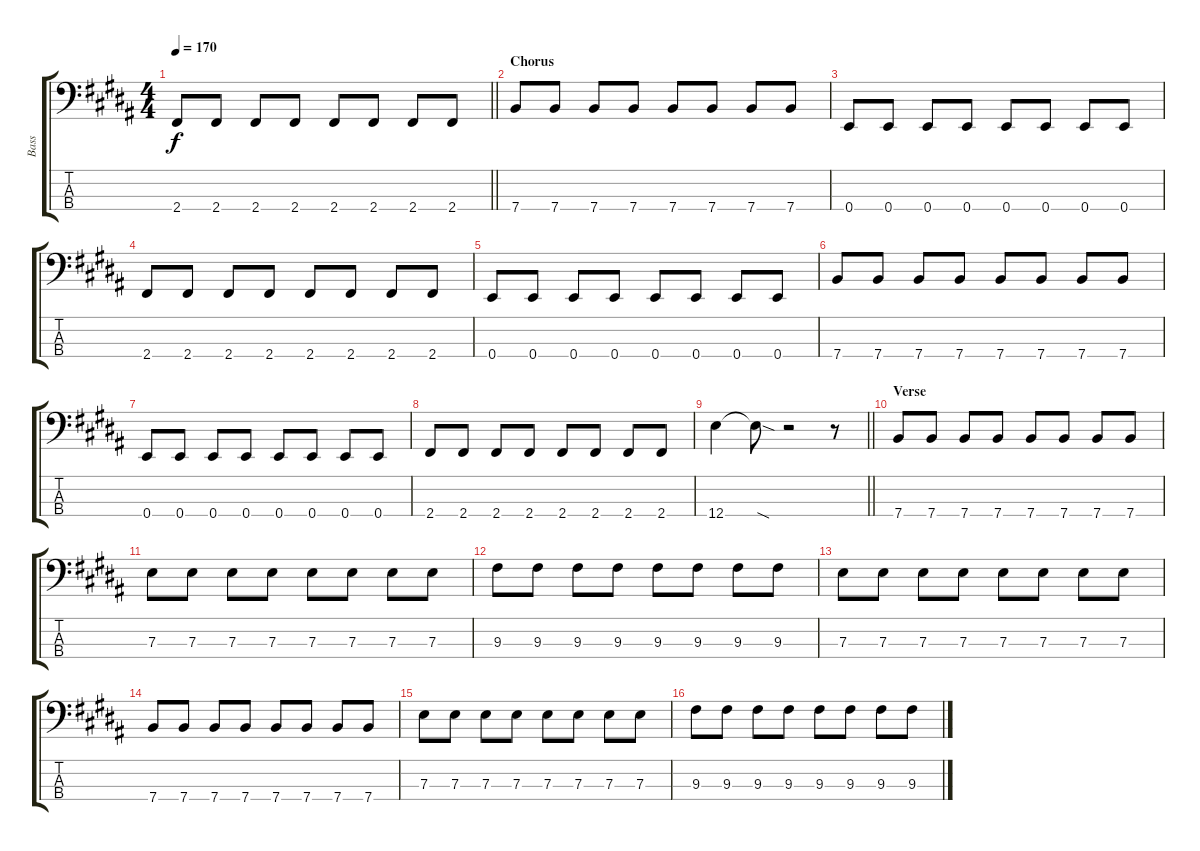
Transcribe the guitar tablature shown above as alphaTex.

\track ("Bass" "Bass") {instrument electricbasspick}
\staff {score tabs}
\tuning (G2 D2 A1 E1) {hide}
\ts (4 4)
\tempo 170
\clef f4
\barLineRight lightlight
\ks b
2.4.8{dy f} 2.4.8 2.4.8 2.4.8 2.4.8 2.4.8 2.4.8 2.4.8 |
\section ("" "Chorus")
7.4.8 7.4.8 7.4.8 7.4.8 7.4.8 7.4.8 7.4.8 7.4.8 |
0.4.8 0.4.8 0.4.8 0.4.8 0.4.8 0.4.8 0.4.8 0.4.8 |
2.4.8 2.4.8 2.4.8 2.4.8 2.4.8 2.4.8 2.4.8 2.4.8 |
0.4.8 0.4.8 0.4.8 0.4.8 0.4.8 0.4.8 0.4.8 0.4.8 |
7.4.8 7.4.8 7.4.8 7.4.8 7.4.8 7.4.8 7.4.8 7.4.8 |
0.4.8 0.4.8 0.4.8 0.4.8 0.4.8 0.4.8 0.4.8 0.4.8 |
2.4.8 2.4.8 2.4.8 2.4.8 2.4.8 2.4.8 2.4.8 2.4.8 |
\barLineRight lightlight
12.4.4 12.4{sod t}.8 r.2 r.8 |
\section ("" "Verse")
7.4.8 7.4.8 7.4.8 7.4.8 7.4.8 7.4.8 7.4.8 7.4.8 |
7.3.8 7.3.8 7.3.8 7.3.8 7.3.8 7.3.8 7.3.8 7.3.8 |
9.3.8 9.3.8 9.3.8 9.3.8 9.3.8 9.3.8 9.3.8 9.3.8 |
7.3.8 7.3.8 7.3.8 7.3.8 7.3.8 7.3.8 7.3.8 7.3.8 |
7.4.8 7.4.8 7.4.8 7.4.8 7.4.8 7.4.8 7.4.8 7.4.8 |
7.3.8 7.3.8 7.3.8 7.3.8 7.3.8 7.3.8 7.3.8 7.3.8 |
9.3.8 9.3.8 9.3.8 9.3.8 9.3.8 9.3.8 9.3.8 9.3.8
